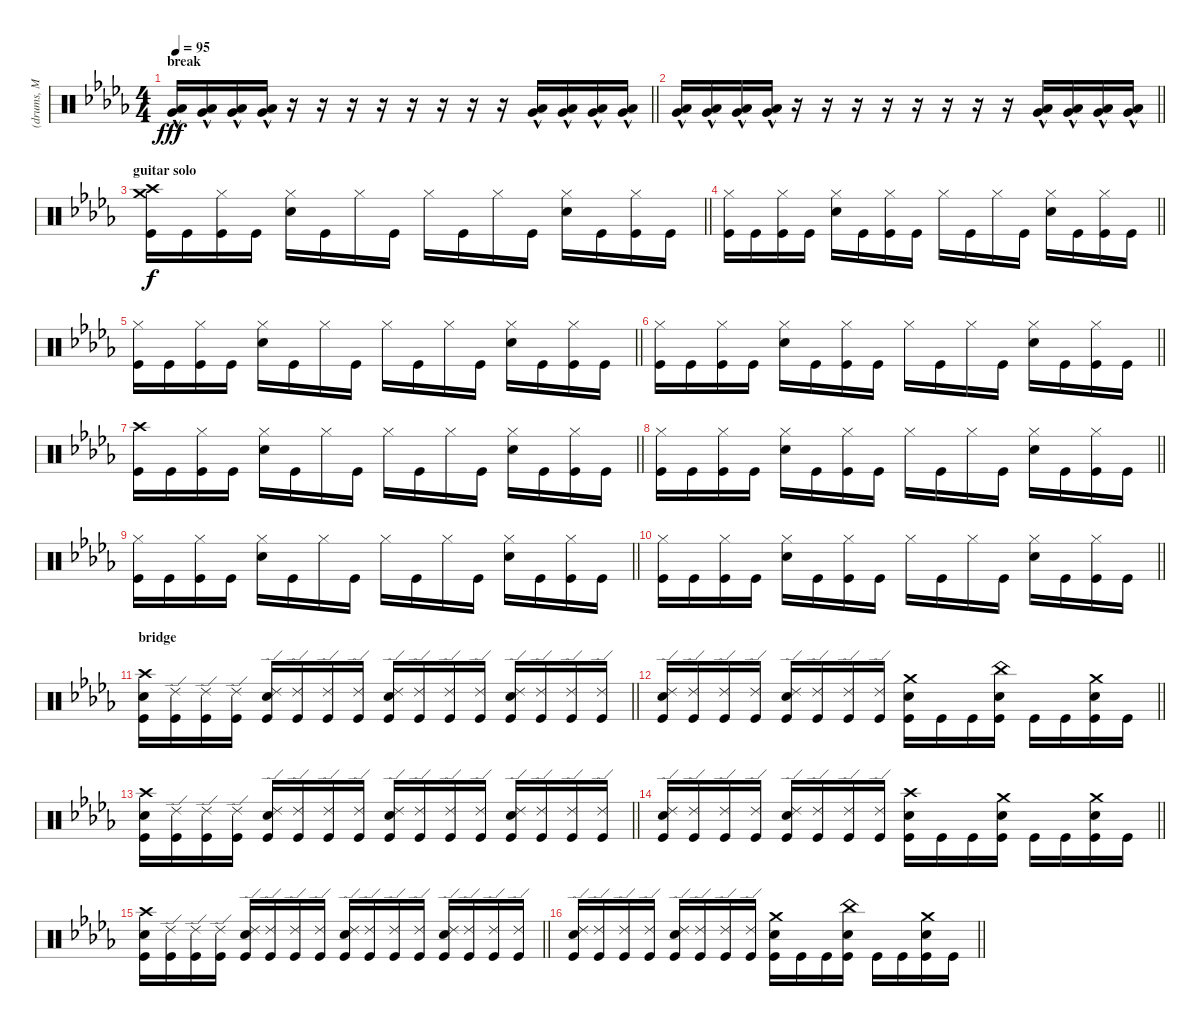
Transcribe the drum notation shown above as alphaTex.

\track (" (drums, Mike Wengren) tabbed by CareyWo" " (drums, M") {instrument percussion}
\staff {score}
\articulation defaults
\ts (4 4)
\section ("" "break")
\tempo 95
\clef neutral
\barLineRight lightlight
\ks db
("Very Low Tom (hit)"{hac} "Low Floor Tom (hit)"{hac}).16{dy fff} ("Very Low Tom (hit)"{hac} "Low Floor Tom (hit)"{hac}).16 ("Very Low Tom (hit)"{hac} "Low Floor Tom (hit)"{hac}).16 ("Very Low Tom (hit)"{hac} "Low Floor Tom (hit)"{hac}).16 r.16 r.16 r.16 r.16 r.16 r.16 r.16 r.16 ("Very Low Tom (hit)"{hac} "Low Floor Tom (hit)"{hac}).16 ("Very Low Tom (hit)"{hac} "Low Floor Tom (hit)"{hac}).16 ("Very Low Tom (hit)"{hac} "Low Floor Tom (hit)"{hac}).16 ("Very Low Tom (hit)"{hac} "Low Floor Tom (hit)"{hac}).16 |
\barLineRight lightlight
("Very Low Tom (hit)"{hac} "Low Floor Tom (hit)"{hac}).16 ("Very Low Tom (hit)"{hac} "Low Floor Tom (hit)"{hac}).16 ("Very Low Tom (hit)"{hac} "Low Floor Tom (hit)"{hac}).16 ("Very Low Tom (hit)"{hac} "Low Floor Tom (hit)"{hac}).16 r.16 r.16 r.16 r.16 r.16 r.16 r.16 r.16 ("Very Low Tom (hit)"{hac} "Low Floor Tom (hit)"{hac}).16 ("Very Low Tom (hit)"{hac} "Low Floor Tom (hit)"{hac}).16 ("Very Low Tom (hit)"{hac} "Low Floor Tom (hit)"{hac}).16 ("Very Low Tom (hit)"{hac} "Low Floor Tom (hit)"{hac}).16 |
\section ("" "guitar solo")
\barLineRight lightlight
("Crash medium (hit)" "Crash high (hit)" "Kick (hit)").16{dy f} "Kick (hit)".16 ("Hi-Hat (closed)" "Kick (hit)").16 "Kick (hit)".16 ("Hi-Hat (closed)" "Snare (hit) 2").16 "Kick (hit)".16 "Hi-Hat (closed)".16 "Kick (hit)".16 "Hi-Hat (closed)".16 "Kick (hit)".16 "Hi-Hat (closed)".16 "Kick (hit)".16 ("Hi-Hat (closed)" "Snare (hit) 2").16 "Kick (hit)".16 ("Hi-Hat (closed)" "Kick (hit)").16 "Kick (hit)".16 |
\barLineRight lightlight
("Hi-Hat (closed)" "Kick (hit)").16 "Kick (hit)".16 ("Hi-Hat (closed)" "Kick (hit)").16 "Kick (hit)".16 ("Hi-Hat (closed)" "Snare (hit) 2").16 "Kick (hit)".16 ("Hi-Hat (closed)" "Kick (hit)").16 "Kick (hit)".16 "Hi-Hat (closed)".16 "Kick (hit)".16 "Hi-Hat (closed)".16 "Kick (hit)".16 ("Hi-Hat (closed)" "Snare (hit) 2").16 "Kick (hit)".16 ("Hi-Hat (closed)" "Kick (hit)").16 "Kick (hit)".16 |
\barLineRight lightlight
("Hi-Hat (closed)" "Kick (hit)").16 "Kick (hit)".16 ("Hi-Hat (closed)" "Kick (hit)").16 "Kick (hit)".16 ("Hi-Hat (closed)" "Snare (hit) 2").16 "Kick (hit)".16 "Hi-Hat (closed)".16 "Kick (hit)".16 "Hi-Hat (closed)".16 "Kick (hit)".16 "Hi-Hat (closed)".16 "Kick (hit)".16 ("Hi-Hat (closed)" "Snare (hit) 2").16 "Kick (hit)".16 ("Hi-Hat (closed)" "Kick (hit)").16 "Kick (hit)".16 |
\barLineRight lightlight
("Hi-Hat (closed)" "Kick (hit)").16 "Kick (hit)".16 ("Hi-Hat (closed)" "Kick (hit)").16 "Kick (hit)".16 ("Hi-Hat (closed)" "Snare (hit) 2").16 "Kick (hit)".16 ("Hi-Hat (closed)" "Kick (hit)").16 "Kick (hit)".16 "Hi-Hat (closed)".16 "Kick (hit)".16 "Hi-Hat (closed)".16 "Kick (hit)".16 ("Hi-Hat (closed)" "Snare (hit) 2").16 "Kick (hit)".16 ("Hi-Hat (closed)" "Kick (hit)").16 "Kick (hit)".16 |
\barLineRight lightlight
("Crash high (hit)" "Kick (hit)").16 "Kick (hit)".16 ("Hi-Hat (closed)" "Kick (hit)").16 "Kick (hit)".16 ("Hi-Hat (closed)" "Snare (hit) 2").16 "Kick (hit)".16 "Hi-Hat (closed)".16 "Kick (hit)".16 "Hi-Hat (closed)".16 "Kick (hit)".16 "Hi-Hat (closed)".16 "Kick (hit)".16 ("Hi-Hat (closed)" "Snare (hit) 2").16 "Kick (hit)".16 ("Hi-Hat (closed)" "Kick (hit)").16 "Kick (hit)".16 |
\barLineRight lightlight
("Hi-Hat (closed)" "Kick (hit)").16 "Kick (hit)".16 ("Hi-Hat (closed)" "Kick (hit)").16 "Kick (hit)".16 ("Hi-Hat (closed)" "Snare (hit) 2").16 "Kick (hit)".16 ("Hi-Hat (closed)" "Kick (hit)").16 "Kick (hit)".16 "Hi-Hat (closed)".16 "Kick (hit)".16 "Hi-Hat (closed)".16 "Kick (hit)".16 ("Hi-Hat (closed)" "Snare (hit) 2").16 "Kick (hit)".16 ("Hi-Hat (closed)" "Kick (hit)").16 "Kick (hit)".16 |
\barLineRight lightlight
("Hi-Hat (closed)" "Kick (hit)").16 "Kick (hit)".16 ("Hi-Hat (closed)" "Kick (hit)").16 "Kick (hit)".16 ("Hi-Hat (closed)" "Snare (hit) 2").16 "Kick (hit)".16 "Hi-Hat (closed)".16 "Kick (hit)".16 "Hi-Hat (closed)".16 "Kick (hit)".16 "Hi-Hat (closed)".16 "Kick (hit)".16 ("Hi-Hat (closed)" "Snare (hit) 2").16 "Kick (hit)".16 ("Hi-Hat (closed)" "Kick (hit)").16 "Kick (hit)".16 |
\barLineRight lightlight
("Hi-Hat (closed)" "Kick (hit)").16 "Kick (hit)".16 ("Hi-Hat (closed)" "Kick (hit)").16 "Kick (hit)".16 ("Hi-Hat (closed)" "Snare (hit) 2").16 "Kick (hit)".16 ("Hi-Hat (closed)" "Kick (hit)").16 "Kick (hit)".16 "Hi-Hat (closed)".16 "Kick (hit)".16 "Hi-Hat (closed)".16 "Kick (hit)".16 ("Hi-Hat (closed)" "Snare (hit) 2").16 "Kick (hit)".16 ("Hi-Hat (closed)" "Kick (hit)").16 "Kick (hit)".16 |
\section ("" "bridge")
\barLineRight lightlight
("Crash high (hit)" "Snare (hit) 2" "Kick (hit)").16 ("Ride (edge) 2" "Kick (hit)").16 ("Ride (edge) 2" "Kick (hit)").16 ("Ride (edge) 2" "Kick (hit)").16 ("Ride (edge) 2" "Snare (hit) 2" "Kick (hit)").16 ("Ride (edge) 2" "Kick (hit)").16 ("Ride (edge) 2" "Kick (hit)").16 ("Ride (edge) 2" "Kick (hit)").16 ("Ride (edge) 2" "Snare (hit) 2" "Kick (hit)").16 ("Ride (edge) 2" "Kick (hit)").16 ("Ride (edge) 2" "Kick (hit)").16 ("Ride (edge) 2" "Kick (hit)").16 ("Ride (edge) 2" "Snare (hit) 2" "Kick (hit)").16 ("Ride (edge) 2" "Kick (hit)").16 ("Ride (edge) 2" "Kick (hit)").16 ("Ride (edge) 2" "Kick (hit)").16 |
\barLineRight lightlight
("Ride (edge) 2" "Snare (hit) 2" "Kick (hit)").16 ("Ride (edge) 2" "Kick (hit)").16 ("Ride (edge) 2" "Kick (hit)").16 ("Ride (edge) 2" "Kick (hit)").16 ("Ride (edge) 2" "Snare (hit) 2" "Kick (hit)").16 ("Ride (edge) 2" "Kick (hit)").16 ("Ride (edge) 2" "Kick (hit)").16 ("Ride (edge) 2" "Kick (hit)").16 ("Crash medium (hit)" "Snare (hit) 2" "Kick (hit)").16 "Kick (hit)".16 "Kick (hit)".16 ("China (hit)" "Snare (hit) 2" "Kick (hit)").16 "Kick (hit)".16 "Kick (hit)".16 ("Crash medium (hit)" "Snare (hit) 2" "Kick (hit)").16 "Kick (hit)".16 |
\barLineRight lightlight
("Crash high (hit)" "Snare (hit) 2" "Kick (hit)").16 ("Ride (edge) 2" "Kick (hit)").16 ("Ride (edge) 2" "Kick (hit)").16 ("Ride (edge) 2" "Kick (hit)").16 ("Ride (edge) 2" "Snare (hit) 2" "Kick (hit)").16 ("Ride (edge) 2" "Kick (hit)").16 ("Ride (edge) 2" "Kick (hit)").16 ("Ride (edge) 2" "Kick (hit)").16 ("Ride (edge) 2" "Snare (hit) 2" "Kick (hit)").16 ("Ride (edge) 2" "Kick (hit)").16 ("Ride (edge) 2" "Kick (hit)").16 ("Ride (edge) 2" "Kick (hit)").16 ("Ride (edge) 2" "Snare (hit) 2" "Kick (hit)").16 ("Ride (edge) 2" "Kick (hit)").16 ("Ride (edge) 2" "Kick (hit)").16 ("Ride (edge) 2" "Kick (hit)").16 |
\barLineRight lightlight
("Ride (edge) 2" "Snare (hit) 2" "Kick (hit)").16 ("Ride (edge) 2" "Kick (hit)").16 ("Ride (edge) 2" "Kick (hit)").16 ("Ride (edge) 2" "Kick (hit)").16 ("Ride (edge) 2" "Snare (hit) 2" "Kick (hit)").16 ("Ride (edge) 2" "Kick (hit)").16 ("Ride (edge) 2" "Kick (hit)").16 ("Ride (edge) 2" "Kick (hit)").16 ("Crash high (hit)" "Snare (hit) 2" "Kick (hit)").16 "Kick (hit)".16 "Kick (hit)".16 ("Crash medium (hit)" "Snare (hit) 2" "Kick (hit)").16 "Kick (hit)".16 "Kick (hit)".16 ("Crash medium (hit)" "Snare (hit) 2" "Kick (hit)").16 "Kick (hit)".16 |
\barLineRight lightlight
("Crash high (hit)" "Snare (hit) 2" "Kick (hit)").16 ("Ride (edge) 2" "Kick (hit)").16 ("Ride (edge) 2" "Kick (hit)").16 ("Ride (edge) 2" "Kick (hit)").16 ("Ride (edge) 2" "Snare (hit) 2" "Kick (hit)").16 ("Ride (edge) 2" "Kick (hit)").16 ("Ride (edge) 2" "Kick (hit)").16 ("Ride (edge) 2" "Kick (hit)").16 ("Ride (edge) 2" "Snare (hit) 2" "Kick (hit)").16 ("Ride (edge) 2" "Kick (hit)").16 ("Ride (edge) 2" "Kick (hit)").16 ("Ride (edge) 2" "Kick (hit)").16 ("Ride (edge) 2" "Snare (hit) 2" "Kick (hit)").16 ("Ride (edge) 2" "Kick (hit)").16 ("Ride (edge) 2" "Kick (hit)").16 ("Ride (edge) 2" "Kick (hit)").16 |
\barLineRight lightlight
("Ride (edge) 2" "Snare (hit) 2" "Kick (hit)").16 ("Ride (edge) 2" "Kick (hit)").16 ("Ride (edge) 2" "Kick (hit)").16 ("Ride (edge) 2" "Kick (hit)").16 ("Ride (edge) 2" "Snare (hit) 2" "Kick (hit)").16 ("Ride (edge) 2" "Kick (hit)").16 ("Ride (edge) 2" "Kick (hit)").16 ("Ride (edge) 2" "Kick (hit)").16 ("Crash medium (hit)" "Snare (hit) 2" "Kick (hit)").16 "Kick (hit)".16 "Kick (hit)".16 ("China (hit)" "Snare (hit) 2" "Kick (hit)").16 "Kick (hit)".16 "Kick (hit)".16 ("Crash medium (hit)" "Snare (hit) 2" "Kick (hit)").16 "Kick (hit)".16
